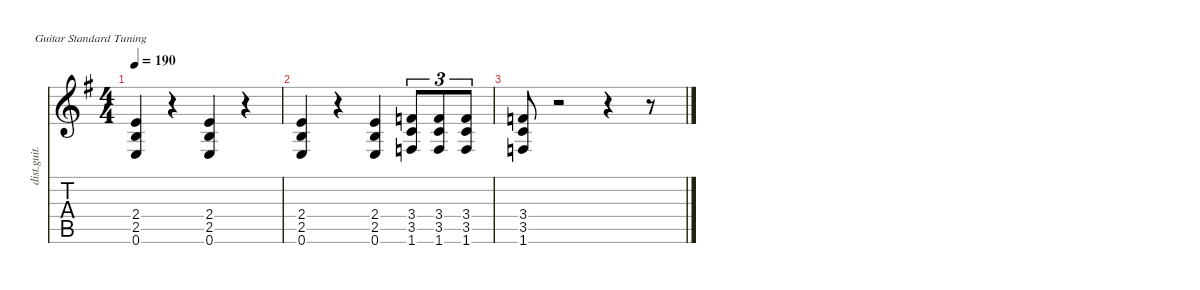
\defaultSystemsLayout 4
\hideDynamics
\bracketExtendMode nobrackets
\otherSystemsTrackNameOrientation horizontal
\track ("Guitar 2" "dist.guit.") {instrument distortionguitar}
\staff {score tabs}
\tuning (E4 B3 G3 D3 A2 E2)
\ts (4 4)
\tempo 190
\clef g2
\ks eminor
(2.4{acc forcenatural} 2.5{acc forcenatural} 0.6{acc forcenatural}).4{dy f beam Up} r.4{beam Up} (2.4{acc forcenatural} 2.5{acc forcenatural} 0.6{acc forcenatural}).4{beam Up} r.4{beam Up} |
(2.4{acc forcenatural} 2.5{acc forcenatural} 0.6{acc forcenatural}).4{beam Up} r.4{beam Up} (2.4{acc forcenatural} 2.5{acc forcenatural} 0.6{acc forcenatural}).4{beam Up} (3.4{acc forcenatural} 3.5{acc forcenatural} 1.6{acc forcenatural}).8{tu (3 2) beam Up} (3.4{acc forcenatural} 3.5{acc forcenatural} 1.6{acc forcenatural}).8{tu (3 2) beam Up} (3.4{acc forcenatural} 3.5{acc forcenatural} 1.6{acc forcenatural}).8{tu (3 2) beam Up} |
(3.4{acc forcenatural} 3.5{acc forcenatural} 1.6{acc forcenatural}).8{beam Up} r.2{beam Up} r.4{beam Up} r.8{beam Up}
